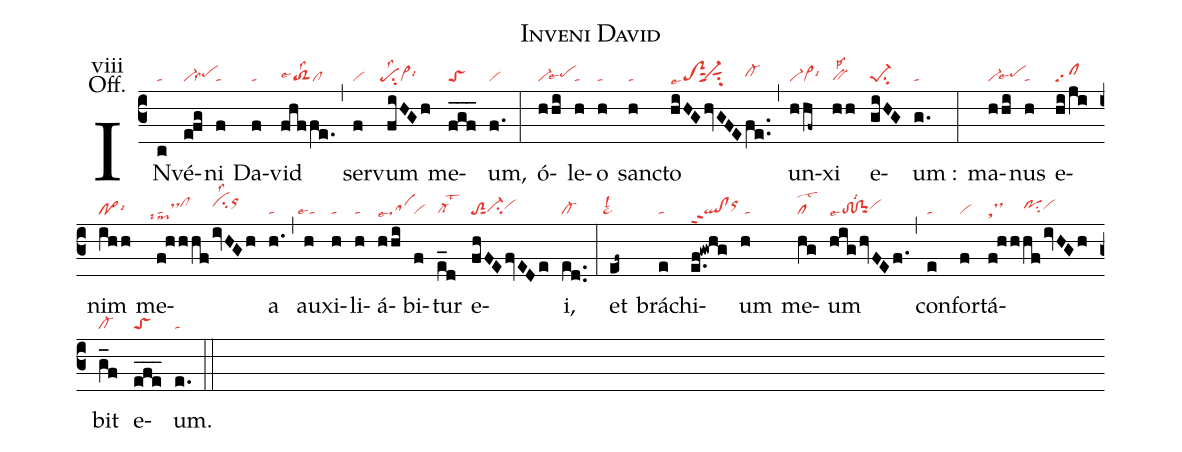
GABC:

name: Inveni David;
mode: 8;
office-part: Offertorium;
annotation: viii;
annotation: Off.;
nabc-lines: 1;
%%
(c3) IN(c|ta)vé(e!fg|vi-`pehhlss7)ni(f|ta)
Da(f|ta)vid(fhffe.|toS2lse4lss2cl) (,)
ser(f|vi)vum(fiHGh|``pesu2lss2vi>lsi6)
me(fgf___|toS)um,(f.|vi) (:)
ó(hhi|vi-`pehhlse7)le(h|ta)o(h|ta)
sanc(h|ta)to(hiHG|toS2sut2lse7|hvGFE|vi-hgsut1su2|fe..|cl-hh) (,)
un(hhf~|vi-vi>lsi6)xi(hh|bvlsp2)
e(giHG|pe-1su2)um :(g.|ta) (:)
ma(hhi|vi-`pehhlse7)nus(h|ta) e(hi/ji|clpp2)nim(ihh|po>lsi6)
me(f!hhhf|``talsim8dshiclhi|ivHGh|cihilss2orhj)a(h.|ta) (,)
au(h|``talse1)xi(h|ta)li(h|ta)á(hhi|salse7)bi(f|vi)tur(e_d|cl-lst2)
e(fhFEfvEDe|toS2sut1ci-hgvihh)i,(ed..|cl-) (:) et(ef~|``ta>lsl2)
brá(e|ta)chi(e.f!gwhg|ql!clppt2orhi)um(h|/ta)
me(hg|cllst2)um(hig/hvFEf.|to!ciGlse7lsi2vihh) (,)
con(e|ta)for(f|vi)tá(f!hh|sthedshi|hf/ivHGh|pohhsu2/vihh)bit(g_f|cl-)
e(efe___|toS)um.(e.|ta) (::)
